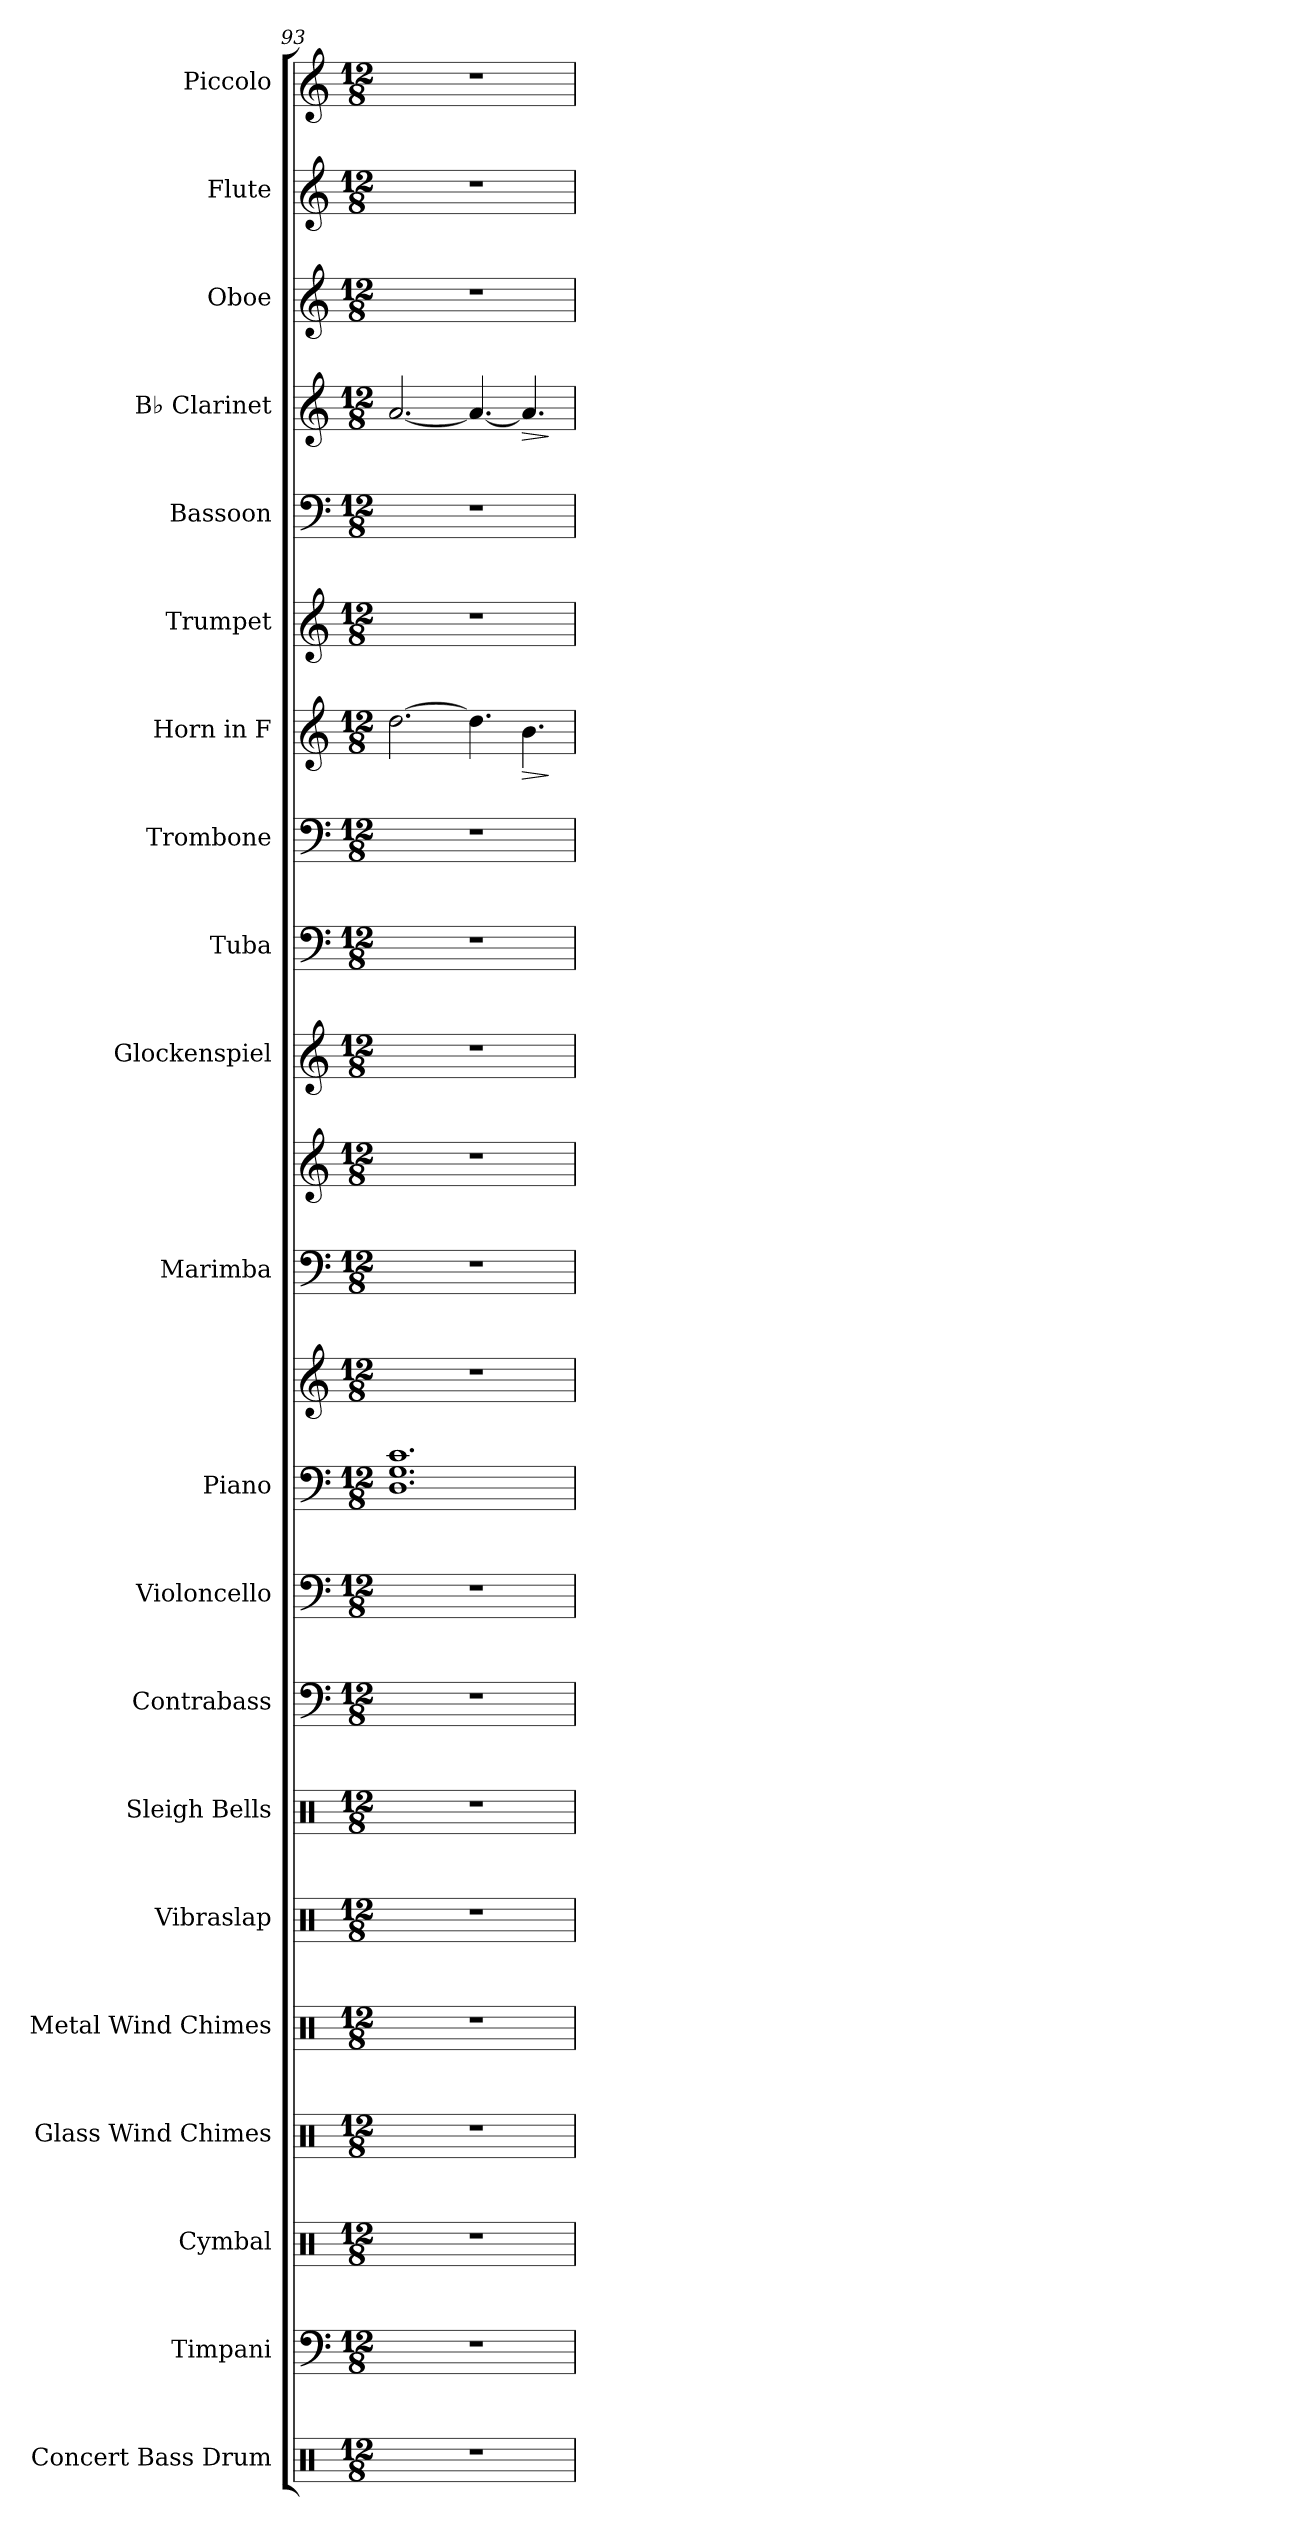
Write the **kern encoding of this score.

**kern	**kern	**kern	**kern	**kern	**kern	**kern	**kern	**kern	**kern	**kern	**kern	**kern	**kern	**kern	**kern	**kern	**dynam	**kern	**kern	**kern	**dynam	**kern	**kern	**kern
*part21	*part20	*part19	*part18	*part17	*part16	*part15	*part14	*part13	*part12	*part12	*part11	*part11	*part10	*part9	*part8	*part7	*part7	*part6	*part5	*part4	*part4	*part3	*part2	*part1
*staff23	*staff22	*staff21	*staff20	*staff19	*staff18	*staff17	*staff16	*staff15	*staff14	*staff13	*staff12	*staff11	*staff10	*staff9	*staff8	*staff7	*staff7	*staff6	*staff5	*staff4	*staff4	*staff3	*staff2	*staff1
*I"Concert Bass Drum	*I"Timpani	*I"Cymbal	*I"Glass Wind Chimes	*I"Metal Wind Chimes	*I"Vibraslap	*I"Sleigh Bells	*I"Contrabass	*I"Violoncello	*I"Piano	*	*I"Marimba	*	*I"Glockenspiel	*I"Tuba	*I"Trombone	*I"Horn in F	*	*I"Trumpet	*I"Bassoon	*I"B♭ Clarinet	*	*I"Oboe	*I"Flute	*I"Piccolo
*I'Con. BD	*I'Timp.	*I'Cym.	*I'Gl. Wn Ch.	*I'Met. Wn Ch.	*I'Vibslp.	*I'Sle. Be.	*I'Cb.	*I'Vc.	*I'Pno.	*	*I'Mrm.	*	*I'Glock.	*I'Tba.	*I'Tbn.	*	*	*I'Tpt.	*I'Bsn.	*I'B♭ Cl.	*	*I'Ob.	*I'Fl.	*I'Picc.
*clefX	*clefF4	*clefX	*clefX	*clefX	*clefX	*clefX	*clefF4	*clefF4	*clefF4	*clefG2	*clefF4	*clefG2	*clefG2	*clefF4	*clefF4	*clefG2	*	*clefG2	*clefF4	*clefG2	*	*clefG2	*clefG2	*clefG2
*	*	*	*	*	*	*	*ITrd7c12	*	*	*	*	*	*ITrd-14c-24	*	*	*ITrd4c7	*	*ITrd1c2	*	*ITrd1c2	*	*	*	*ITrd-7c-12
*k[]	*k[]	*k[]	*k[]	*k[]	*k[]	*k[]	*k[]	*k[]	*k[]	*k[]	*k[]	*k[]	*k[]	*k[]	*k[]	*k[b-]	*	*k[b-e-]	*k[]	*k[b-e-]	*	*k[]	*k[]	*k[]
*M12/8	*M12/8	*M12/8	*M12/8	*M12/8	*M12/8	*M12/8	*M12/8	*M12/8	*M12/8	*M12/8	*M12/8	*M12/8	*M12/8	*M12/8	*M12/8	*M12/8	*	*M12/8	*M12/8	*M12/8	*	*M12/8	*M12/8	*M12/8
=93	=93	=93	=93	=93	=93	=93	=93	=93	=93	=93	=93	=93	=93	=93	=93	=93	=93	=93	=93	=93	=93	=93	=93	=93
1.r	1.r	1.r	1.r	1.r	1.r	1.r	1.r	1.r	1.D 1.G 1.c	1.r	1.r	1.r	1.r	1.r	1.r	[2.g\	.	1.r	1.r	[2.g/	.	1.r	1.r	1.r
.	.	.	.	.	.	.	.	.	.	.	.	.	.	.	.	4.g\]	.	.	.	4.g/_	.	.	.	.
!	!	!	!	!	!	!	!	!	!	!	!	!	!	!	!	!	!LO:HP:b	!	!	!	!LO:HP:b	!	!	!
.	.	.	.	.	.	.	.	.	.	.	.	.	.	.	.	4.e\	>	.	.	4.g/]	>	.	.	.
.	.	.	.	.	.	.	.	.	.	.	.	.	.	.	.	.	]	.	.	.	]	.	.	.
=	=	=	=	=	=	=	=	=	=	=	=	=	=	=	=	=	=	=	=	=	=	=	=	=
*-	*-	*-	*-	*-	*-	*-	*-	*-	*-	*-	*-	*-	*-	*-	*-	*-	*-	*-	*-	*-	*-	*-	*-	*-
